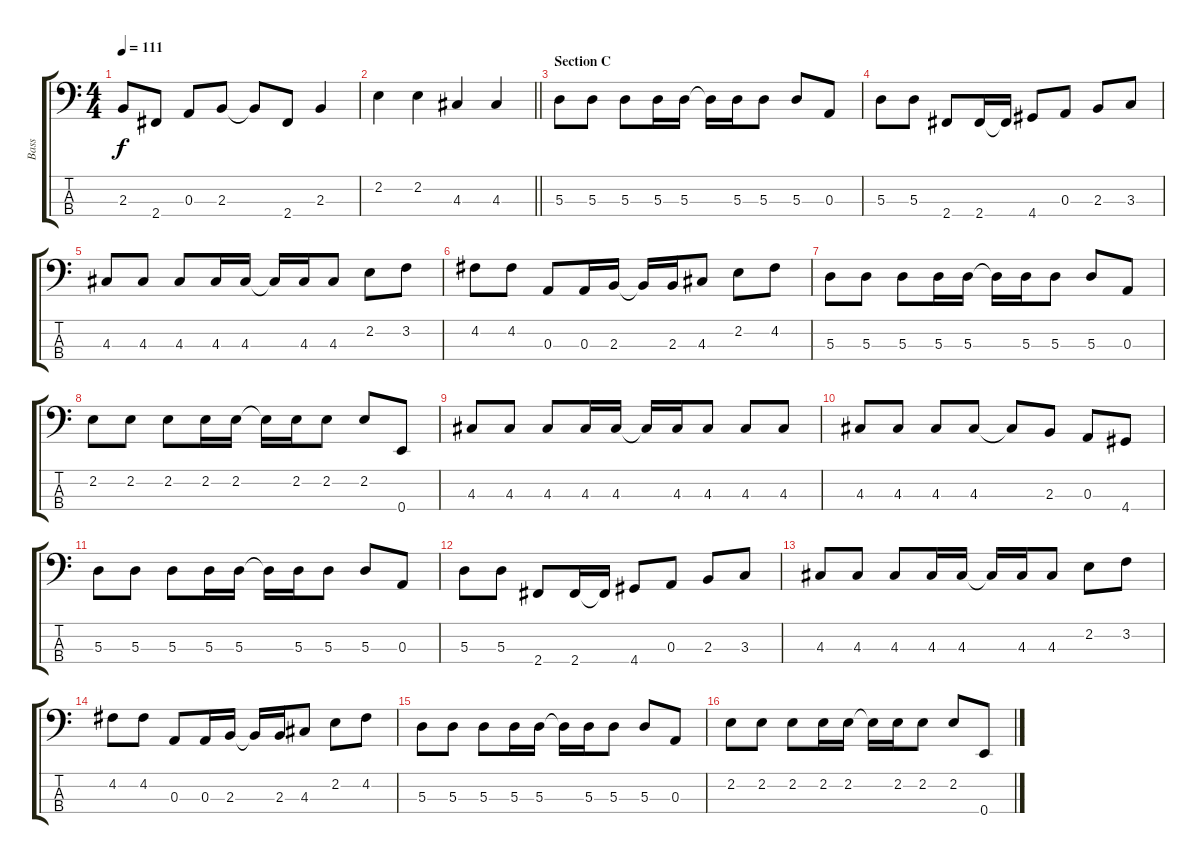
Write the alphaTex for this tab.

\track ("Bass" "Bass") {instrument electricbassfinger}
\staff {score tabs}
\tuning (G2 D2 A1 E1) {hide}
\ts (4 4)
\tempo 111
\clef f4
\ks c
2.3.8{dy f} 2.4.8 0.3.8 2.3.8 2.3{t}.8 2.4.8 2.3.4 |
\barLineRight lightlight
2.2.4 2.2.4 4.3.4 4.3.4 |
\section ("" "Section C")
5.3.8 5.3.8 5.3.8 5.3.16 5.3.16 5.3{t}.16 5.3.16 5.3.8 5.3.8 0.3.8 |
5.3.8 5.3.8 2.4.8 2.4.16 2.4{t}.16 4.4.8 0.3.8 2.3.8 3.3.8 |
4.3.8 4.3.8 4.3.8 4.3.16 4.3.16 4.3{t}.16 4.3.16 4.3.8 2.2.8 3.2.8 |
4.2.8 4.2.8 0.3.8 0.3.16 2.3.16 2.3{t}.16 2.3.16 4.3.8 2.2.8 4.2.8 |
5.3.8 5.3.8 5.3.8 5.3.16 5.3.16 5.3{t}.16 5.3.16 5.3.8 5.3.8 0.3.8 |
2.2.8 2.2.8 2.2.8 2.2.16 2.2.16 2.2{t}.16 2.2.16 2.2.8 2.2.8 0.4.8 |
4.3.8 4.3.8 4.3.8 4.3.16 4.3.16 4.3{t}.16 4.3.16 4.3.8 4.3.8 4.3.8 |
4.3.8 4.3.8 4.3.8 4.3.8 4.3{t}.8 2.3.8 0.3.8 4.4.8 |
5.3.8 5.3.8 5.3.8 5.3.16 5.3.16 5.3{t}.16 5.3.16 5.3.8 5.3.8 0.3.8 |
5.3.8 5.3.8 2.4.8 2.4.16 2.4{t}.16 4.4.8 0.3.8 2.3.8 3.3.8 |
4.3.8 4.3.8 4.3.8 4.3.16 4.3.16 4.3{t}.16 4.3.16 4.3.8 2.2.8 3.2.8 |
4.2.8 4.2.8 0.3.8 0.3.16 2.3.16 2.3{t}.16 2.3.16 4.3.8 2.2.8 4.2.8 |
5.3.8 5.3.8 5.3.8 5.3.16 5.3.16 5.3{t}.16 5.3.16 5.3.8 5.3.8 0.3.8 |
2.2.8 2.2.8 2.2.8 2.2.16 2.2.16 2.2{t}.16 2.2.16 2.2.8 2.2.8 0.4.8
